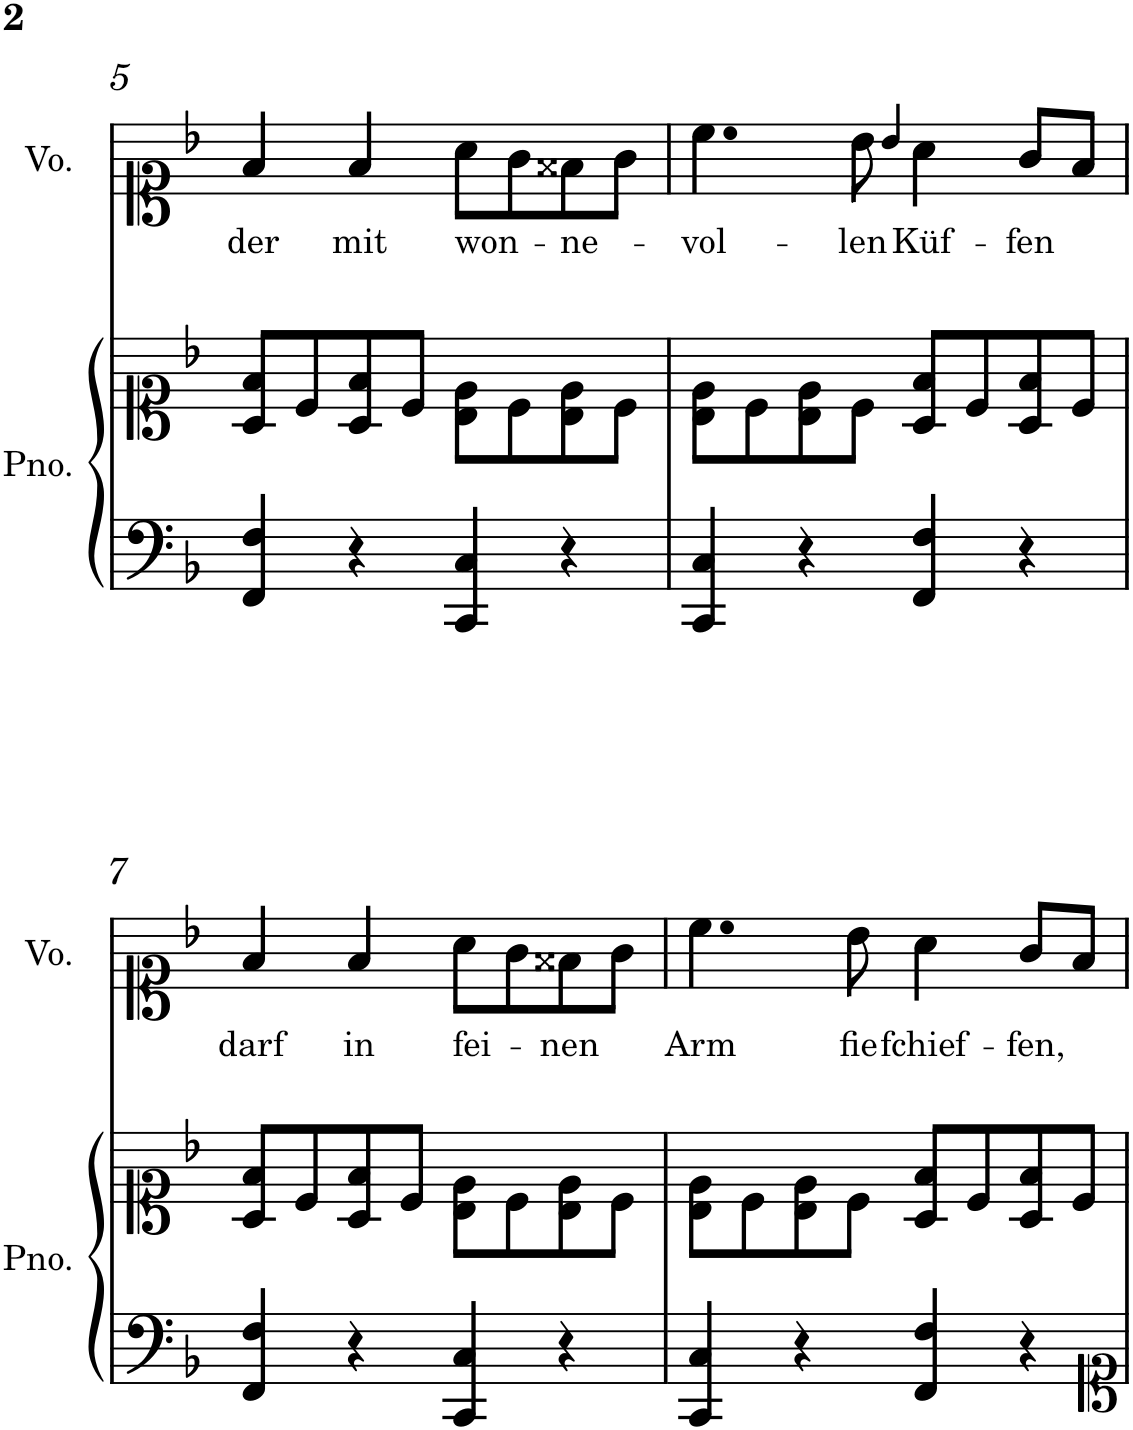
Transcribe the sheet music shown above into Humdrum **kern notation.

**kern	**kern	**kern	**text
*part2	*part2	*part1	*part1
*staff3	*staff2	*staff1	*staff1
*I"Piano	*	*I"Voice	*
*I'Pno.	*	*I'Vo.	*
!!LO:PB:g=z
*clefF4	*clefC1	*clefC1	*
*k[b-]	*k[b-]	*k[b-]	*
*M4/4	*M4/4	*M4/4	*
*met(c)	*met(c)	*met(c)	*
=5	=5	=5	=5
!	!	!	!LO:LY:b
4FF/ 4F/	8A/ 8f/L	4f/	der
.	8c/	.	.
!	!	!	!LO:LY:b
4r	8A/ 8f/	4f/	mit
.	8c/J	.	.
!	!	!	!LO:LY:b
4CC/ 4C/	8B-\ 8e\L	8a\L	won-
.	8c\	8g\	.
!	!	!	!LO:LY:b
4r	8B-\ 8e\	8f##X\	-ne-
.	8c\J	8g\J	.
=6	=6	=6	=6
!	!	!	!LO:LY:b
4CC/ 4C/	8B-\ 8e\L	4.cc\	-vol-
.	8c\	.	.
4r	8B-\ 8e\	.	.
!	!	!	!LO:LY:b
.	8c\J	8b-\	-len
.	.	4qb-/	.
!	!	!	!LO:LY:b
4FF/ 4F/	8A/ 8f/L	4a\	Küf-
.	8c/	.	.
!	!	!	!LO:LY:b
4r	8A/ 8f/	8g/L	-fen
.	8c/J	8f/J	.
!!LO:LB:g=z
=7	=7	=7	=7
!	!	!	!LO:LY:b
4FF/ 4F/	8A/ 8f/L	4f/	darf
.	8c/	.	.
!	!	!	!LO:LY:b
4r	8A/ 8f/	4f/	in
.	8c/J	.	.
!	!	!	!LO:LY:b
4CC/ 4C/	8B-\ 8e\L	8a\L	fei-
.	8c\	8g\	.
!	!	!	!LO:LY:b
4r	8B-\ 8e\	8f##X\	-nen
.	8c\J	8g\J	.
=8	=8	=8	=8
!	!	!	!LO:LY:b
4CC/ 4C/	8B-\ 8e\L	4.cc\	Arm
.	8c\	.	.
4r	8B-\ 8e\	.	.
!	!	!	!LO:LY:b
.	8c\J	8b-\	fie
!	!	!	!LO:LY:b
4FF/ 4F/	8A/ 8f/L	4a\	fchief-
.	8c/	.	.
!	!	!	!LO:LY:b
4r	8A/ 8f/	8g/L	-fen,
.	8c/J	8f/J	.
=	=	=	=
*-	*-	*-	*-
